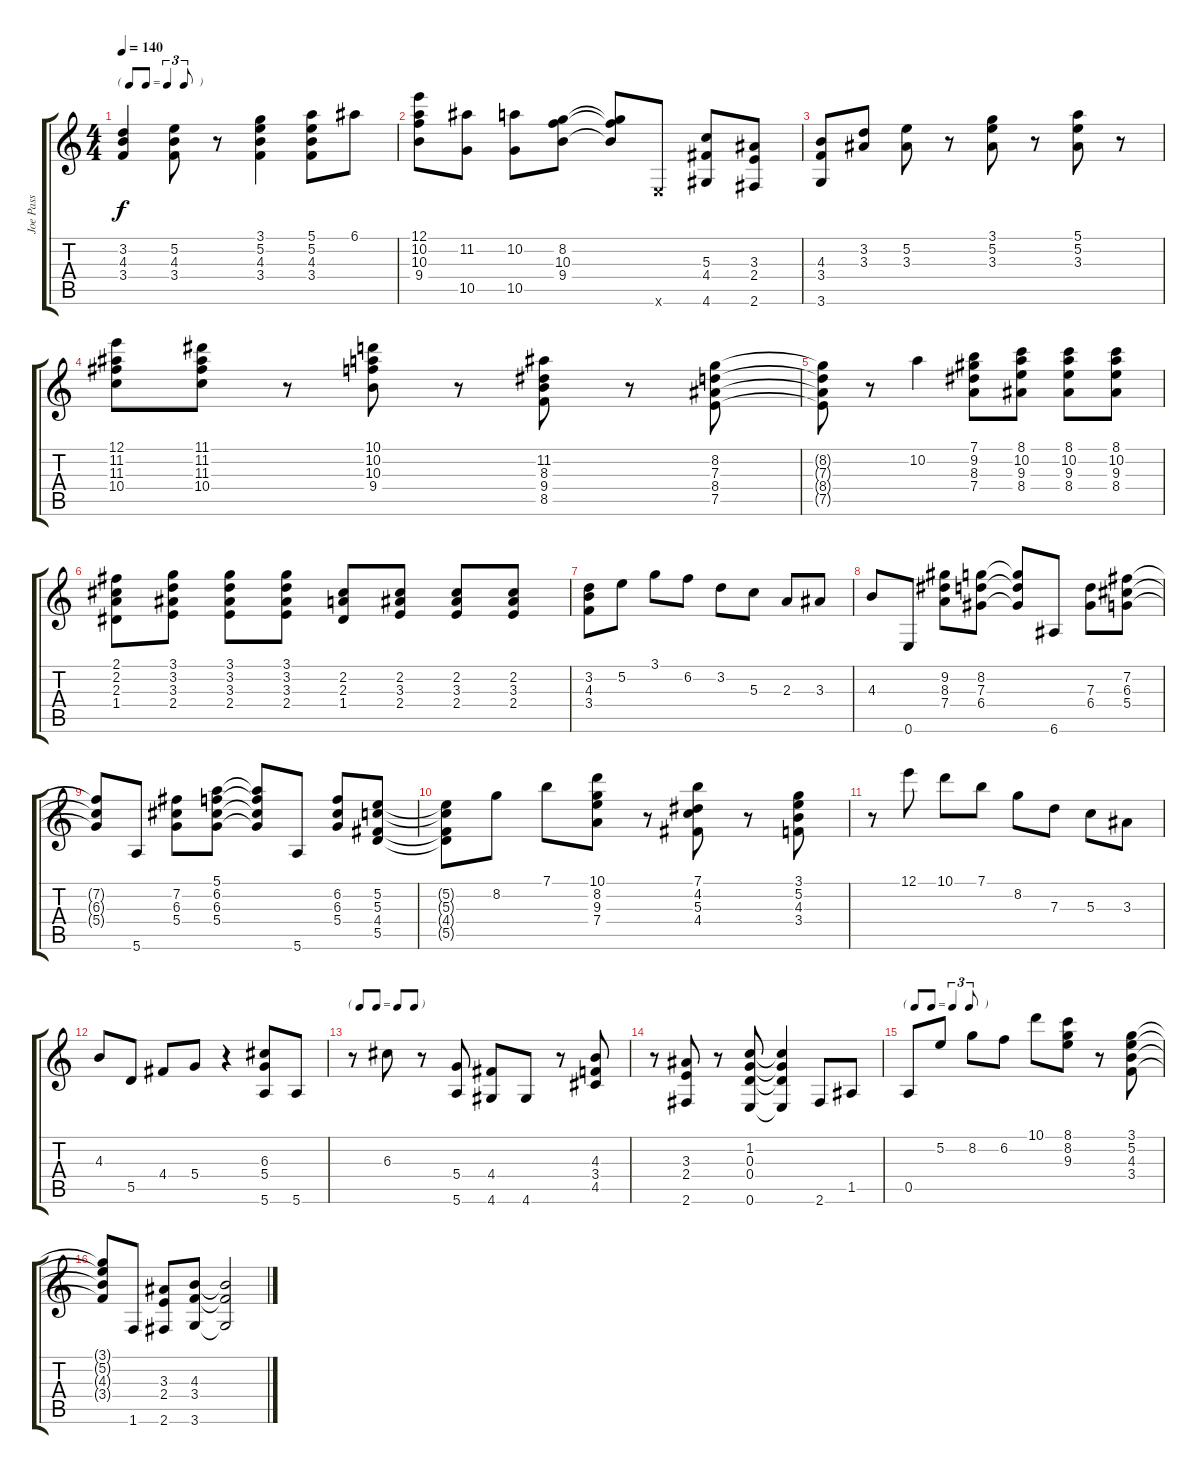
\track ("Joe Pass" "Joe Pass") {instrument electricguitarjazz}
\staff {score tabs}
\tuning (E4 B3 G3 D3 A2 E2) {hide}
\ts (4 4)
\tf triplet8th
\tempo 140
\clef g2
\ks c
(3.2 4.3 3.4).4{dy f} (5.2 4.3 3.4).8 r.8 (3.1 5.2 4.3 3.4).4 (5.1 5.2 4.3 3.4).8 6.1.8 |
(12.1 10.2 10.3 9.4).8 (11.2 10.5).8 (10.2 10.5).8 (8.2 10.3 9.4).8 (8.2{t} 10.3{t} 9.4{t}).8 0.6{x}.8 (5.3 4.4 4.6).8 (3.3 2.4 2.6).8 |
(4.3 3.4 3.6).8 (3.2 3.3).8 (5.2 3.3).8 r.8 (3.1 5.2 3.3).8 r.8 (5.1 5.2 3.3).8 r.8 |
(12.1 11.2 11.3 10.4).8 (11.1 11.2 11.3 10.4).8 r.8 (10.1 10.2 10.3 9.4).8 r.8 (11.2 8.3 9.4 8.5).8 r.8 (8.2 7.3 8.4 7.5).8 |
(8.2{t} 7.3{t} 8.4{t} 7.5{t}).8 r.8 10.2.4 (7.1 9.2 8.3 7.4).8 (8.1 10.2 9.3 8.4).8 (8.1 10.2 9.3 8.4).8 (8.1 10.2 9.3 8.4).8 |
(2.1 2.2 2.3 1.4).8 (3.1 3.2 3.3 2.4).8 (3.1 3.2 3.3 2.4).8 (3.1 3.2 3.3 2.4).8 (2.2 2.3 1.4).8 (2.2 3.3 2.4).8 (2.2 3.3 2.4).8 (2.2 3.3 2.4).8 |
(3.2 4.3 3.4).8 5.2.8 3.1.8 6.2.8 3.2.8 5.3.8 2.3.8 3.3.8 |
4.3.8 0.6.8 (9.2 8.3 7.4).8 (8.2 7.3 6.4).8 (8.2{t} 7.3{t} 6.4{t}).8 6.6.8 (7.3 6.4).8 (7.2 6.3 5.4).8 |
(7.2{t} 6.3{t} 5.4{t}).8 5.6.8 (7.2 6.3 5.4).8 (5.1 6.2 6.3 5.4).8 (5.1{t} 6.2{t} 6.3{t} 5.4{t}).8 5.6.8 (6.2 6.3 5.4).8 (5.2 5.3 4.4 5.5).8 |
(5.2{t} 5.3{t} 4.4{t} 5.5{t}).8 8.2.8 7.1.8 (10.1 8.2 9.3 7.4).8 r.8 (7.1 4.2 5.3 4.4).8 r.8 (3.1 5.2 4.3 3.4).8 |
r.8 12.1.8 10.1.8 7.1.8 8.2.8 7.3.8 5.3.8 3.3.8 |
4.3.8 5.5.8 4.4.8 5.4.8 r.4 (6.3 5.4 5.6).8 5.6.8 |
\tf none
r.8 6.3.8 r.8 (5.4 5.6).8 (4.4 4.6).8 4.6.8 r.8 (4.3 3.4 4.5).8 |
r.8 (3.3 2.4 2.6).8 r.8 (1.2 0.3 0.4 0.6).8 (1.2{t} 0.3{t} 0.4{t} 0.6{t}).4 2.6.8 1.5.8 |
\tf triplet8th
0.5.8 5.2.8 8.2.8 6.2.8 10.1.8 (8.1 8.2 9.3).8 r.8 (3.1 5.2 4.3 3.4).8 |
(3.1{t} 5.2{t} 4.3{t} 3.4{t}).8 1.6.8 (3.3 2.4 2.6).8 (4.3 3.4 3.6).8 (4.3{t} 3.4{t} 3.6{t}).2
